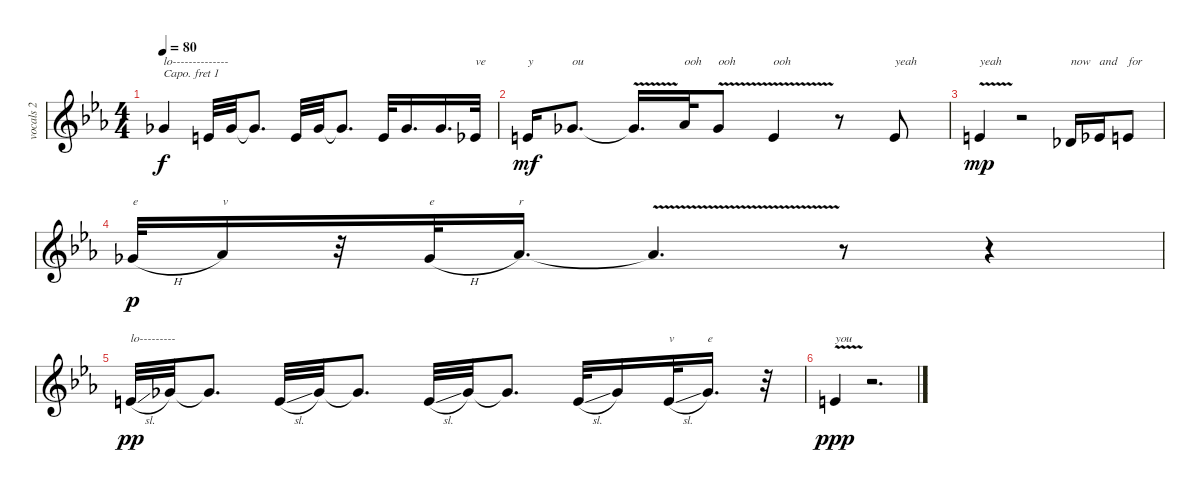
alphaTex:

\track ("vocals 2" "vocals 2") {instrument lead1square}
\staff {score}
\capo 1
\tuning (E4 B3 G3 D3 A2 E2) {hide}
\ts (4 4)
\tempo 80
\clef g2
\ks eb
6.2.4{txt "lo--------------" dy f} 4.2.32 6.2.32 6.2{t}.8{d} 4.2.32 6.2.32 6.2{t}.8{d} 4.2.32 6.2.16{d} 6.2.16{d} 3.2.32{txt "ve"} |
4.2.16{txt "y" dy mf} 6.2.8{d txt "ou"} 6.2{v t}.16{d} 8.2.32{txt "ooh"} 6.2{v}.8{txt "ooh"} 4.2{v}.4{txt "ooh"} r.8 4.2.8{txt "yeah"} |
4.2{v}.4{txt "yeah" dy mp} r.2 1.2.16{txt "now"} 3.2.16{txt "and"} 4.2.8{txt "for"} |
6.2{h}.32{txt "e" dy p} 8.2.16{txt "v"} r.32 6.2{h}.32{txt "e"} 8.2.16{d txt "r"} 8.2{v t}.4{d} r.8 r.4 |
4.2{sl}.32{txt "lo---------" dy pp} 6.2.32 6.2{t}.8{d} 4.2{sl}.32 6.2.32 6.2{t}.8{d} 4.2{sl}.32 6.2.32 6.2{t}.8{d} 4.2{sl}.32 6.2.16 4.2{sl}.32{txt "v"} 6.2.16{d txt "e"} r.32 |
4.2{v}.4{txt "you" dy ppp} r.2{d}
